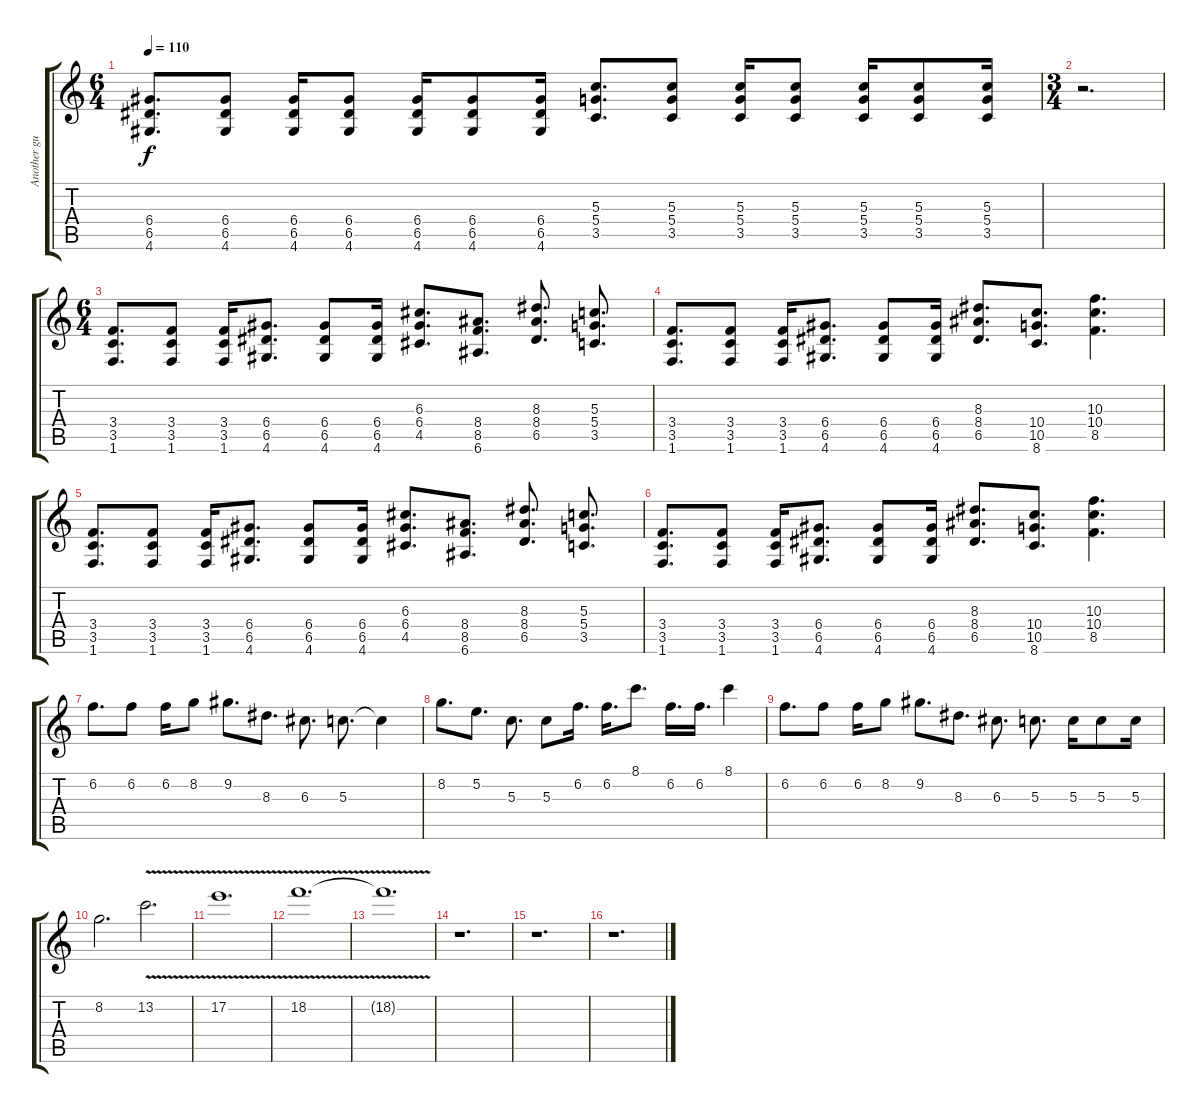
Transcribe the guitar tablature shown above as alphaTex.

\track ("Another guy plays lead live" "Another gu") {instrument distortionguitar}
\staff {score tabs}
\tuning (E4 B3 G3 D3 A2 E2) {hide}
\ts (6 4)
\tempo 110
\clef g2
\ks c
(6.4 6.5 4.6).8{d dy f} (6.4 6.5 4.6).8 (6.4 6.5 4.6).16 (6.4 6.5 4.6).8 (6.4 6.5 4.6).16 (6.4 6.5 4.6).8 (6.4 6.5 4.6).16 (5.3 5.4 3.5).8{d} (5.3 5.4 3.5).8 (5.3 5.4 3.5).16 (5.3 5.4 3.5).8 (5.3 5.4 3.5).16 (5.3 5.4 3.5).8 (5.3 5.4 3.5).16 |
\ts (3 4)
r.2{d} |
\ts (6 4)
(3.4 3.5 1.6).8{d} (3.4 3.5 1.6).8 (3.4 3.5 1.6).16 (6.4 6.5 4.6).8{d} (6.4 6.5 4.6).8 (6.4 6.5 4.6).16 (6.3 6.4 4.5).8{d} (8.4 8.5 6.6).8{d} (8.3 8.4 6.5).8{d} (5.3 5.4 3.5).8{d} |
(3.4 3.5 1.6).8{d} (3.4 3.5 1.6).8 (3.4 3.5 1.6).16 (6.4 6.5 4.6).8{d} (6.4 6.5 4.6).8 (6.4 6.5 4.6).16 (8.3 8.4 6.5).8{d} (10.4 10.5 8.6).8{d} (10.3 10.4 8.5).4{d} |
(3.4 3.5 1.6).8{d} (3.4 3.5 1.6).8 (3.4 3.5 1.6).16 (6.4 6.5 4.6).8{d} (6.4 6.5 4.6).8 (6.4 6.5 4.6).16 (6.3 6.4 4.5).8{d} (8.4 8.5 6.6).8{d} (8.3 8.4 6.5).8{d} (5.3 5.4 3.5).8{d} |
(3.4 3.5 1.6).8{d} (3.4 3.5 1.6).8 (3.4 3.5 1.6).16 (6.4 6.5 4.6).8{d} (6.4 6.5 4.6).8 (6.4 6.5 4.6).16 (8.3 8.4 6.5).8{d} (10.4 10.5 8.6).8{d} (10.3 10.4 8.5).4{d} |
6.2.8{d} 6.2.8 6.2.16 8.2.8 9.2.8{d} 8.3.8{d} 6.3.8{d} 5.3.8{d} 5.3{t}.4 |
8.2.8{d} 5.2.8{d} 5.3.8{d} 5.3.8 6.2.16{d} 6.2.16{d} 8.1.8{d} 6.2.16{d} 6.2.16{d} 8.1.4 |
6.2.8{d} 6.2.8 6.2.16 8.2.8 9.2.8{d} 8.3.8{d} 6.3.8{d} 5.3.8{d} 5.3.16 5.3.8 5.3.16 |
8.2.2{d} 13.2{v}.2{d} |
17.2{v}.1{d} |
18.2{v}.1{d} |
18.2{t}.1{d} |
r.1{d} |
r.1{d} |
r.1{d}
